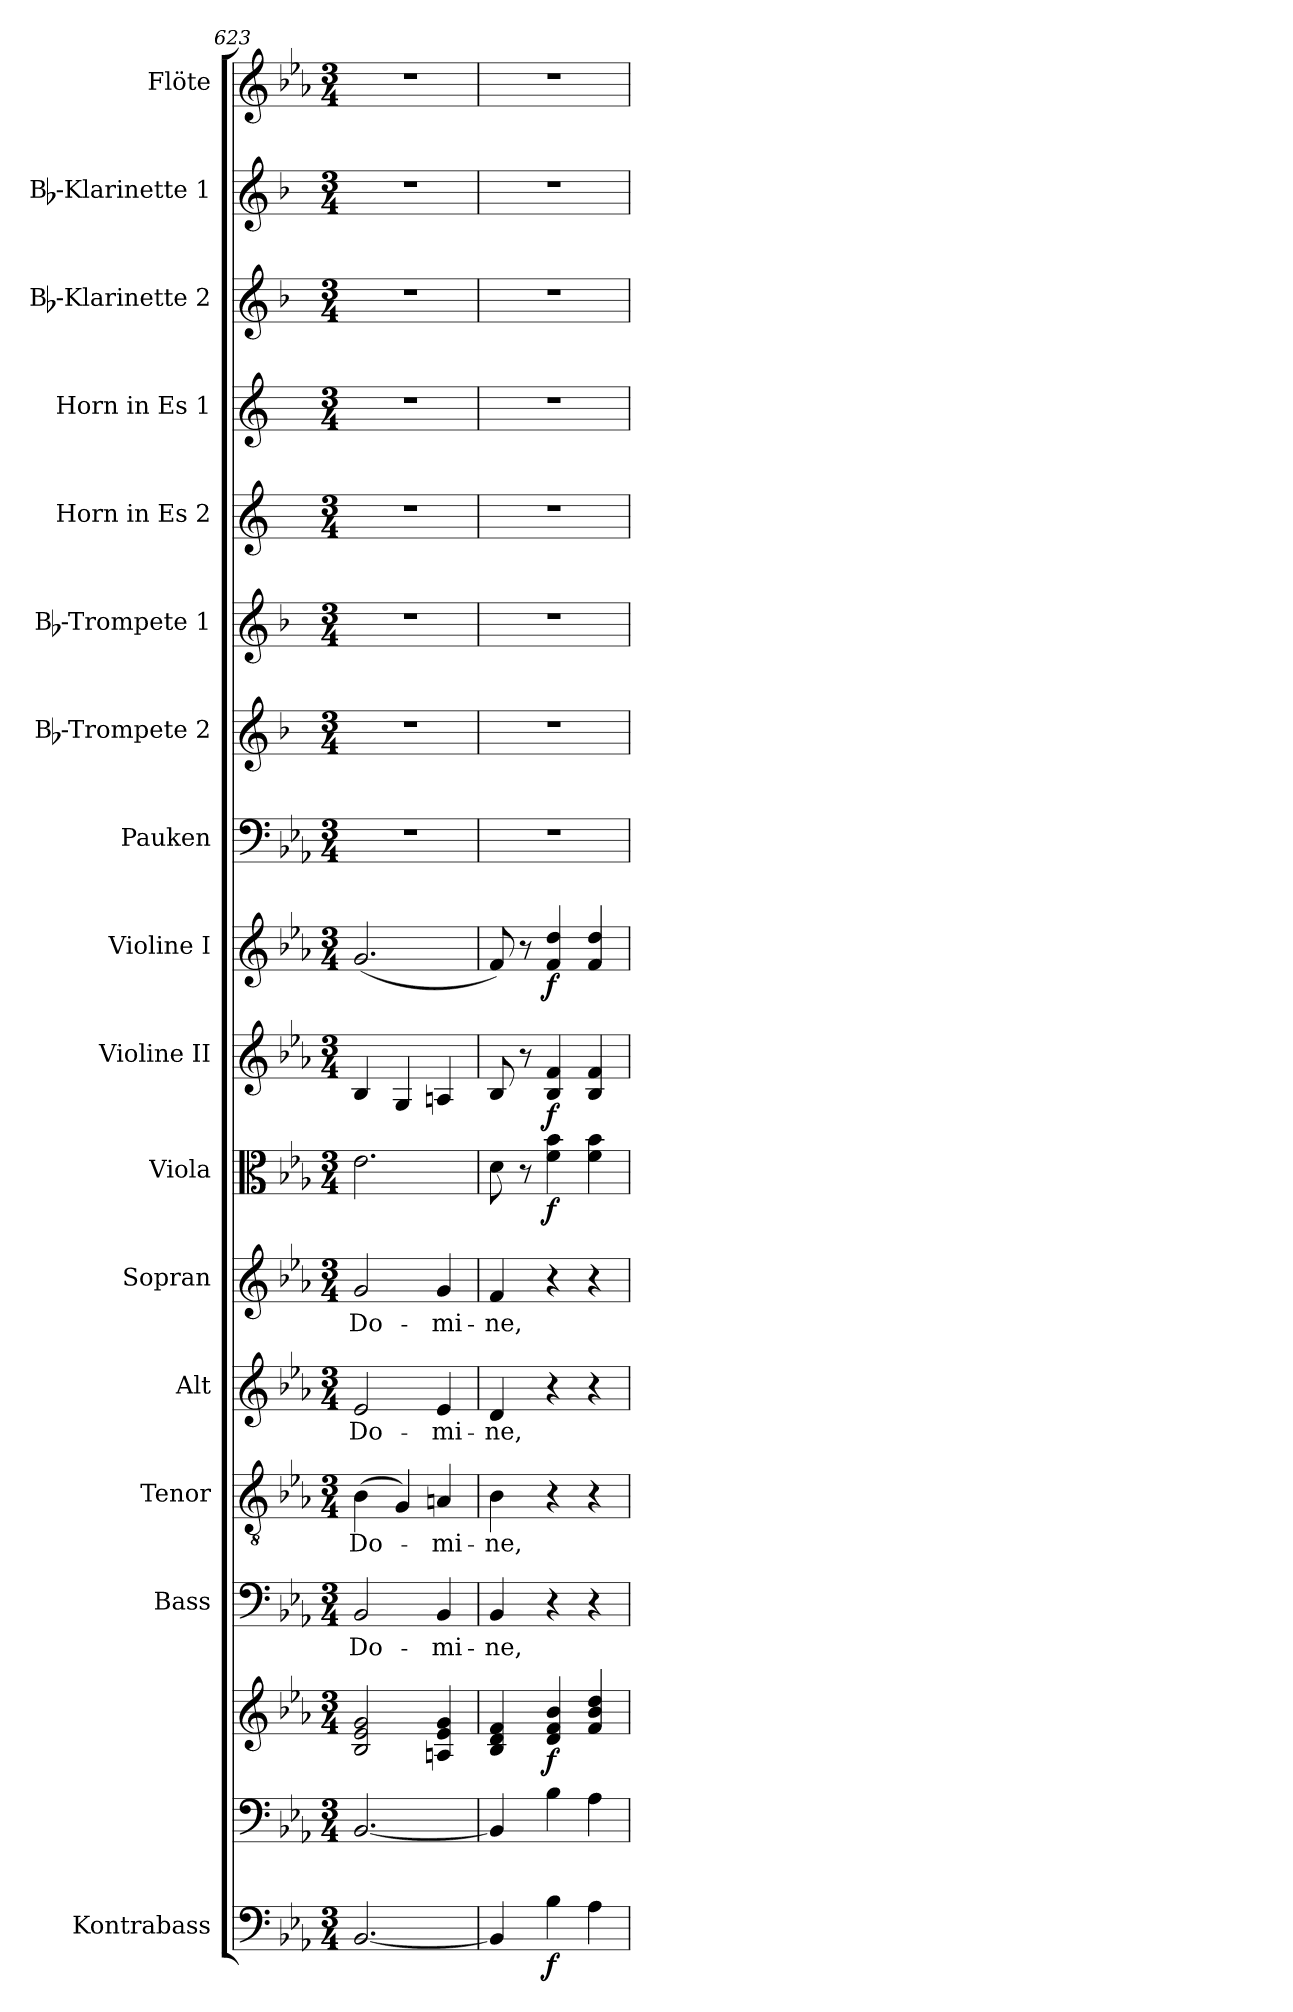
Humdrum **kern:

**kern	**dynam	**kern	**kern	**dynam	**kern	**text	**kern	**text	**kern	**text	**kern	**text	**kern	**dynam	**kern	**dynam	**kern	**dynam	**kern	**kern	**kern	**kern	**kern	**kern	**kern	**kern
*part17	*part17	*part16	*part16	*part16	*part15	*part15	*part14	*part14	*part13	*part13	*part12	*part12	*part11	*part11	*part10	*part10	*part9	*part9	*part8	*part7	*part6	*part5	*part4	*part3	*part2	*part1
*staff18	*staff18	*staff17	*staff16	*staff16/17	*staff15	*staff15	*staff14	*staff14	*staff13	*staff13	*staff12	*staff12	*staff11	*staff11	*staff10	*staff10	*staff9	*staff9	*staff8	*staff7	*staff6	*staff5	*staff4	*staff3	*staff2	*staff1
*I"Kontrabass	*	*	*	*	*I"Bass	*	*I"Tenor	*	*I"Alt	*	*I"Sopran	*	*I"Viola	*	*I"Violine II	*	*I"Violine I	*	*I"Pauken	*I"Bb-Trompete 2	*I"Bb-Trompete 1	*I"Horn in Es 2	*I"Horn in Es 1	*I"Bb-Klarinette 2	*I"Bb-Klarinette 1	*I"Flöte
*I'Kb.	*	*	*	*	*I'B.	*	*I'T.	*	*I'A.	*	*I'S.	*	*I'Vla.	*	*I'Vl. II	*	*I'Vl. I	*	*I'Pk.	*I'Bb Trp. 2	*I'Bb Trp. 1	*	*	*I'Bb Kl. 2	*I'Bb Kl. 1	*I'Fl.
*clefF4	*	*clefF4	*clefG2	*	*clefF4	*	*clefGv2	*	*clefG2	*	*clefG2	*	*clefC3	*	*clefG2	*	*clefG2	*	*clefF4	*clefG2	*clefG2	*clefG2	*clefG2	*clefG2	*clefG2	*clefG2
*ITrd7c12	*	*	*	*	*	*	*	*	*	*	*	*	*	*	*	*	*	*	*	*ITrd1c2	*ITrd1c2	*ITrd5c9	*ITrd5c9	*ITrd1c2	*ITrd1c2	*
*k[b-e-a-]	*	*k[b-e-a-]	*k[b-e-a-]	*	*k[b-e-a-]	*	*k[b-e-a-]	*	*k[b-e-a-]	*	*k[b-e-a-]	*	*k[b-e-a-]	*	*k[b-e-a-]	*	*k[b-e-a-]	*	*k[b-e-a-]	*k[b-e-a-]	*k[b-e-a-]	*k[b-e-a-]	*k[b-e-a-]	*k[b-e-a-]	*k[b-e-a-]	*k[b-e-a-]
*E-:	*	*E-:	*E-:	*	*E-:	*	*E-:	*	*E-:	*	*E-:	*	*E-:	*	*E-:	*	*E-:	*	*E-:	*E-:	*E-:	*E-:	*E-:	*E-:	*E-:	*E-:
*M3/4	*	*M3/4	*M3/4	*	*M3/4	*	*M3/4	*	*M3/4	*	*M3/4	*	*M3/4	*	*M3/4	*	*M3/4	*	*M3/4	*M3/4	*M3/4	*M3/4	*M3/4	*M3/4	*M3/4	*M3/4
=623	=623	=623	=623	=623	=623	=623	=623	=623	=623	=623	=623	=623	=623	=623	=623	=623	=623	=623	=623	=623	=623	=623	=623	=623	=623	=623
!	!	!	!	!	!	!LO:LY:b	!	!LO:LY:b	!	!LO:LY:b	!	!LO:LY:b	!	!	!	!	!	!	!	!	!	!	!	!	!	!
[2.BBB-/	.	[2.BB-/	2B-/ 2e-/ 2g/	.	2BB-/	Do-	(>4B-\	Do-	2e-/	Do-	2g/	Do-	2.e-\	.	4B-/	.	(<2.g/	.	2.r	2.r	2.r	2.r	2.r	2.r	2.r	2.r
.	.	.	.	.	.	.	4G/)	.	.	.	.	.	.	.	4G/	.	.	.	.	.	.	.	.	.	.	.
!	!	!	!	!	!	!LO:LY:b	!	!LO:LY:b	!	!LO:LY:b	!	!LO:LY:b	!	!	!	!	!	!	!	!	!	!	!	!	!	!
.	.	.	4An/ 4e-/ 4g/	.	4BB-/	-mi-	4An/	-mi-	4e-/	-mi-	4g/	-mi-	.	.	4An/	.	.	.	.	.	.	.	.	.	.	.
=624	=624	=624	=624	=624	=624	=624	=624	=624	=624	=624	=624	=624	=624	=624	=624	=624	=624	=624	=624	=624	=624	=624	=624	=624	=624	=624
!	!	!	!	!	!	!LO:LY:b	!	!LO:LY:b	!	!LO:LY:b	!	!LO:LY:b	!	!	!	!	!	!	!	!	!	!	!	!	!	!
4BBB-/]	.	4BB-/]	4B-/ 4d/ 4f/	.	4BB-/	-ne,	4B-\	-ne,	4d/	-ne,	4f/	-ne,	8d\	.	8B-/	.	8f/)	.	2.r	2.r	2.r	2.r	2.r	2.r	2.r	2.r
.	.	.	.	.	.	.	.	.	.	.	.	.	8r	.	8r	.	8r	.	.	.	.	.	.	.	.	.
!	!LO:DY:b	!	!	!LO:DY:b	!	!	!	!	!	!	!	!	!	!LO:DY:b	!	!LO:DY:b	!	!LO:DY:b	!	!	!	!	!	!	!	!
4BB-\	f	4B-\	4d/ 4f/ 4b-/	f	4r	.	4r	.	4r	.	4r	.	4f\ 4b-\	f	4B-/ 4f/	f	4f/ 4dd/	f	.	.	.	.	.	.	.	.
4AA-\	.	4A-\	4f/ 4b-/ 4dd/	.	4r	.	4r	.	4r	.	4r	.	4f\ 4b-\	.	4B-/ 4f/	.	4f/ 4dd/	.	.	.	.	.	.	.	.	.
=	=	=	=	=	=	=	=	=	=	=	=	=	=	=	=	=	=	=	=	=	=	=	=	=	=	=
*-	*-	*-	*-	*-	*-	*-	*-	*-	*-	*-	*-	*-	*-	*-	*-	*-	*-	*-	*-	*-	*-	*-	*-	*-	*-	*-
